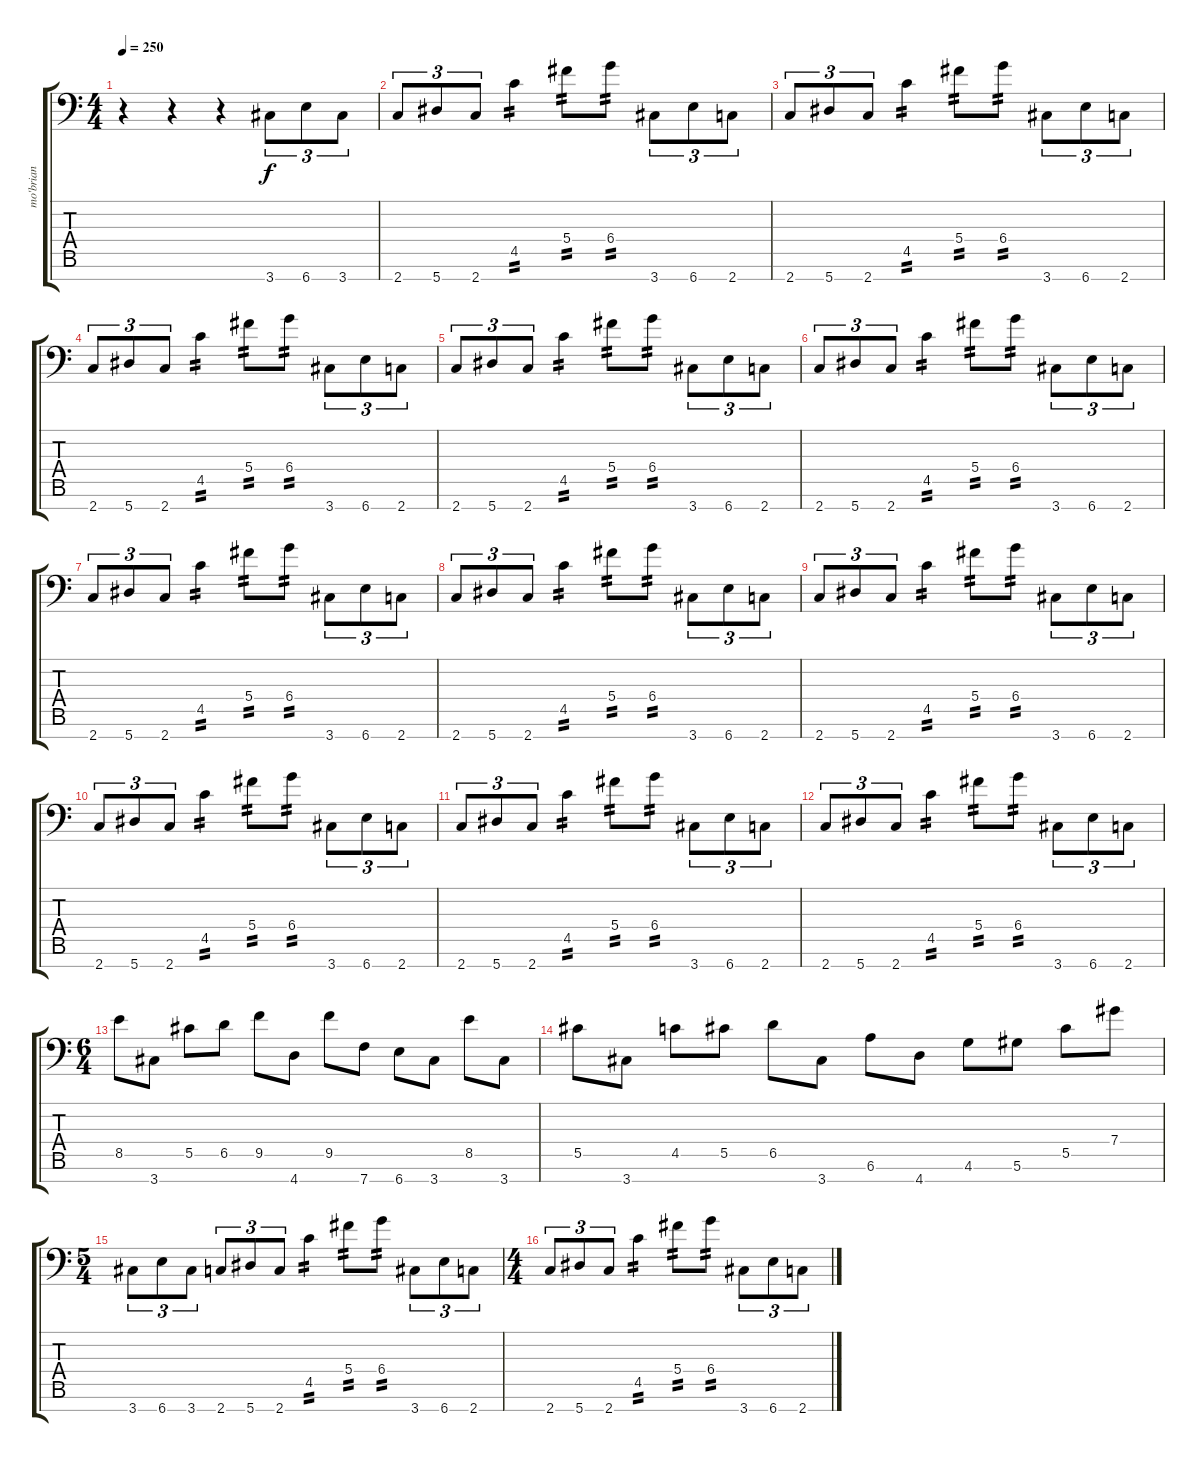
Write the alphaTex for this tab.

\track ("mo'brian" "mo'brian") {instrument distortionguitar}
\staff {score tabs}
\tuning (Eb4 Bb3 Gb3 Db3 Ab2 Eb2 Bb1) {hide}
\ts (4 4)
\tempo 250
\clef f4
\ks c
r.4{dy f instrument distortionguitar} r.4 r.4 3.7.8{tu (3 2)} 6.7.8{tu (3 2)} 3.7.8{tu (3 2)} |
2.7.8{tu (3 2)} 5.7.8{tu (3 2)} 2.7.8{tu (3 2)} 4.5.4{tp 2} 5.4.8{tp 2} 6.4.8{tp 2} 3.7.8{tu (3 2)} 6.7.8{tu (3 2)} 2.7.8{tu (3 2)} |
2.7.8{tu (3 2)} 5.7.8{tu (3 2)} 2.7.8{tu (3 2)} 4.5.4{tp 2} 5.4.8{tp 2} 6.4.8{tp 2} 3.7.8{tu (3 2)} 6.7.8{tu (3 2)} 2.7.8{tu (3 2)} |
2.7.8{tu (3 2)} 5.7.8{tu (3 2)} 2.7.8{tu (3 2)} 4.5.4{tp 2} 5.4.8{tp 2} 6.4.8{tp 2} 3.7.8{tu (3 2)} 6.7.8{tu (3 2)} 2.7.8{tu (3 2)} |
2.7.8{tu (3 2)} 5.7.8{tu (3 2)} 2.7.8{tu (3 2)} 4.5.4{tp 2} 5.4.8{tp 2} 6.4.8{tp 2} 3.7.8{tu (3 2)} 6.7.8{tu (3 2)} 2.7.8{tu (3 2)} |
2.7.8{tu (3 2)} 5.7.8{tu (3 2)} 2.7.8{tu (3 2)} 4.5.4{tp 2} 5.4.8{tp 2} 6.4.8{tp 2} 3.7.8{tu (3 2)} 6.7.8{tu (3 2)} 2.7.8{tu (3 2)} |
2.7.8{tu (3 2)} 5.7.8{tu (3 2)} 2.7.8{tu (3 2)} 4.5.4{tp 2} 5.4.8{tp 2} 6.4.8{tp 2} 3.7.8{tu (3 2)} 6.7.8{tu (3 2)} 2.7.8{tu (3 2)} |
2.7.8{tu (3 2)} 5.7.8{tu (3 2)} 2.7.8{tu (3 2)} 4.5.4{tp 2} 5.4.8{tp 2} 6.4.8{tp 2} 3.7.8{tu (3 2)} 6.7.8{tu (3 2)} 2.7.8{tu (3 2)} |
2.7.8{tu (3 2)} 5.7.8{tu (3 2)} 2.7.8{tu (3 2)} 4.5.4{tp 2} 5.4.8{tp 2} 6.4.8{tp 2} 3.7.8{tu (3 2)} 6.7.8{tu (3 2)} 2.7.8{tu (3 2)} |
2.7.8{tu (3 2)} 5.7.8{tu (3 2)} 2.7.8{tu (3 2)} 4.5.4{tp 2} 5.4.8{tp 2} 6.4.8{tp 2} 3.7.8{tu (3 2)} 6.7.8{tu (3 2)} 2.7.8{tu (3 2)} |
2.7.8{tu (3 2)} 5.7.8{tu (3 2)} 2.7.8{tu (3 2)} 4.5.4{tp 2} 5.4.8{tp 2} 6.4.8{tp 2} 3.7.8{tu (3 2)} 6.7.8{tu (3 2)} 2.7.8{tu (3 2)} |
2.7.8{tu (3 2)} 5.7.8{tu (3 2)} 2.7.8{tu (3 2)} 4.5.4{tp 2} 5.4.8{tp 2} 6.4.8{tp 2} 3.7.8{tu (3 2)} 6.7.8{tu (3 2)} 2.7.8{tu (3 2)} |
\ts (6 4)
8.5.8 3.7.8 5.5.8 6.5.8 9.5.8 4.7.8 9.5.8 7.7.8 6.7.8 3.7.8 8.5.8 3.7.8 |
5.5.8 3.7.8 4.5.8 5.5.8 6.5.8 3.7.8 6.6.8 4.7.8 4.6.8 5.6.8 5.5.8 7.4.8 |
\ts (5 4)
3.7.8{tu (3 2)} 6.7.8{tu (3 2)} 3.7.8{tu (3 2)} 2.7.8{tu (3 2)} 5.7.8{tu (3 2)} 2.7.8{tu (3 2)} 4.5.4{tp 2} 5.4.8{tp 2} 6.4.8{tp 2} 3.7.8{tu (3 2)} 6.7.8{tu (3 2)} 2.7.8{tu (3 2)} |
\ts (4 4)
2.7.8{tu (3 2)} 5.7.8{tu (3 2)} 2.7.8{tu (3 2)} 4.5.4{tp 2} 5.4.8{tp 2} 6.4.8{tp 2} 3.7.8{tu (3 2)} 6.7.8{tu (3 2)} 2.7.8{tu (3 2)}
